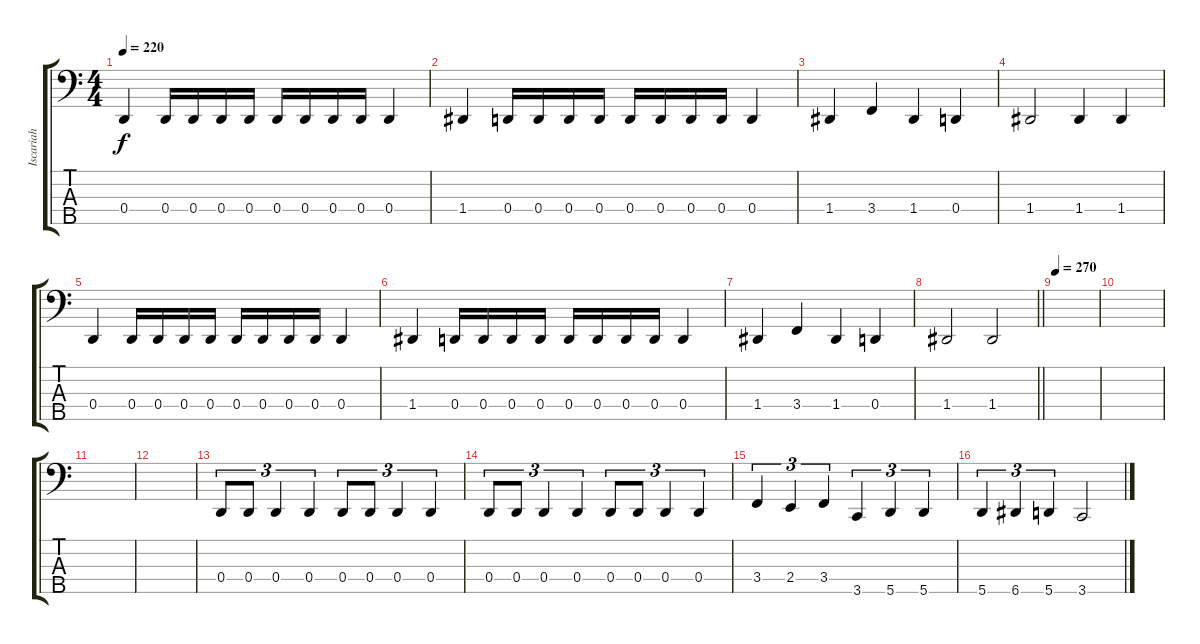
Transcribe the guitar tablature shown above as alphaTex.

\track ("Iscariah" "Iscariah") {instrument electricbasspick}
\staff {score tabs}
\tuning (F2 C2 G1 D1 A0) {hide}
\ts (4 4)
\tempo 220
\clef f4
\ks c
0.4.4{dy f} 0.4.16 0.4.16 0.4.16 0.4.16 0.4.16 0.4.16 0.4.16 0.4.16 0.4.4 |
1.4.4 0.4.16 0.4.16 0.4.16 0.4.16 0.4.16 0.4.16 0.4.16 0.4.16 0.4.4 |
1.4.4 3.4.4 1.4.4 0.4.4 |
1.4.2 1.4.4 1.4.4 |
0.4.4 0.4.16 0.4.16 0.4.16 0.4.16 0.4.16 0.4.16 0.4.16 0.4.16 0.4.4 |
1.4.4 0.4.16 0.4.16 0.4.16 0.4.16 0.4.16 0.4.16 0.4.16 0.4.16 0.4.4 |
1.4.4 3.4.4 1.4.4 0.4.4 |
\barLineRight lightlight
1.4.2 1.4.2 |
\tempo 270
|
|
|
|
0.4.8{tu (3 2)} 0.4.8{tu (3 2)} 0.4.4{tu (3 2)} 0.4.4{tu (3 2)} 0.4.8{tu (3 2)} 0.4.8{tu (3 2)} 0.4.4{tu (3 2)} 0.4.4{tu (3 2)} |
0.4.8{tu (3 2)} 0.4.8{tu (3 2)} 0.4.4{tu (3 2)} 0.4.4{tu (3 2)} 0.4.8{tu (3 2)} 0.4.8{tu (3 2)} 0.4.4{tu (3 2)} 0.4.4{tu (3 2)} |
3.4.4{tu (3 2)} 2.4.4{tu (3 2)} 3.4.4{tu (3 2)} 3.5.4{tu (3 2)} 5.5.4{tu (3 2)} 5.5.4{tu (3 2)} |
5.5.4{tu (3 2)} 6.5.4{tu (3 2)} 5.5.4{tu (3 2)} 3.5.2
